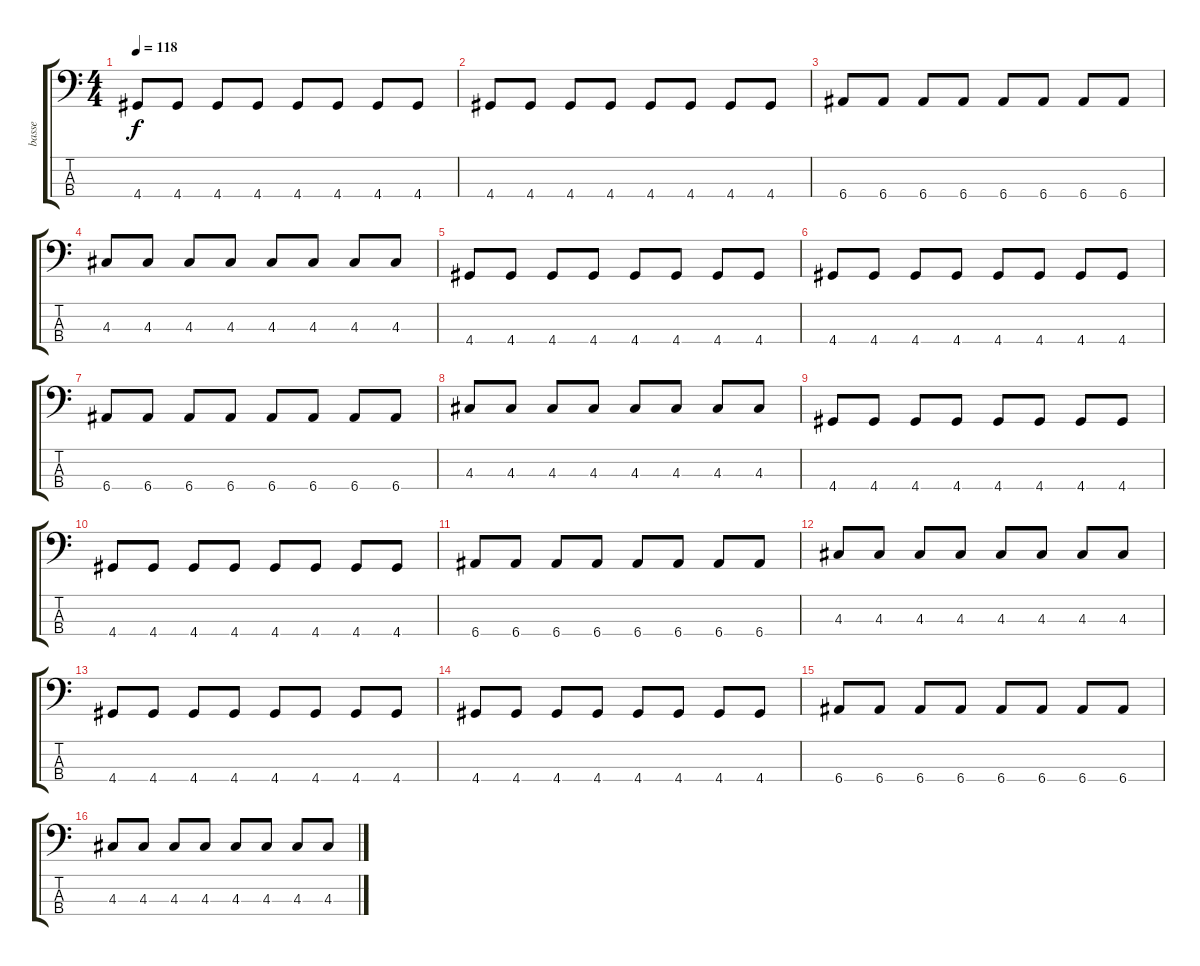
\track ("basse" "basse") {instrument electricbassfinger}
\staff {score tabs}
\tuning (G2 D2 A1 E1) {hide}
\ts (4 4)
\tempo 118
\clef f4
\ks c
4.4.8{dy f} 4.4.8 4.4.8 4.4.8 4.4.8 4.4.8 4.4.8 4.4.8 |
4.4.8 4.4.8 4.4.8 4.4.8 4.4.8 4.4.8 4.4.8 4.4.8 |
6.4.8 6.4.8 6.4.8 6.4.8 6.4.8 6.4.8 6.4.8 6.4.8 |
4.3.8 4.3.8 4.3.8 4.3.8 4.3.8 4.3.8 4.3.8 4.3.8 |
4.4.8 4.4.8 4.4.8 4.4.8 4.4.8 4.4.8 4.4.8 4.4.8 |
4.4.8 4.4.8 4.4.8 4.4.8 4.4.8 4.4.8 4.4.8 4.4.8 |
6.4.8 6.4.8 6.4.8 6.4.8 6.4.8 6.4.8 6.4.8 6.4.8 |
4.3.8 4.3.8 4.3.8 4.3.8 4.3.8 4.3.8 4.3.8 4.3.8 |
4.4.8 4.4.8 4.4.8 4.4.8 4.4.8 4.4.8 4.4.8 4.4.8 |
4.4.8 4.4.8 4.4.8 4.4.8 4.4.8 4.4.8 4.4.8 4.4.8 |
6.4.8 6.4.8 6.4.8 6.4.8 6.4.8 6.4.8 6.4.8 6.4.8 |
4.3.8 4.3.8 4.3.8 4.3.8 4.3.8 4.3.8 4.3.8 4.3.8 |
4.4.8 4.4.8 4.4.8 4.4.8 4.4.8 4.4.8 4.4.8 4.4.8 |
4.4.8 4.4.8 4.4.8 4.4.8 4.4.8 4.4.8 4.4.8 4.4.8 |
6.4.8 6.4.8 6.4.8 6.4.8 6.4.8 6.4.8 6.4.8 6.4.8 |
4.3.8 4.3.8 4.3.8 4.3.8 4.3.8 4.3.8 4.3.8 4.3.8
